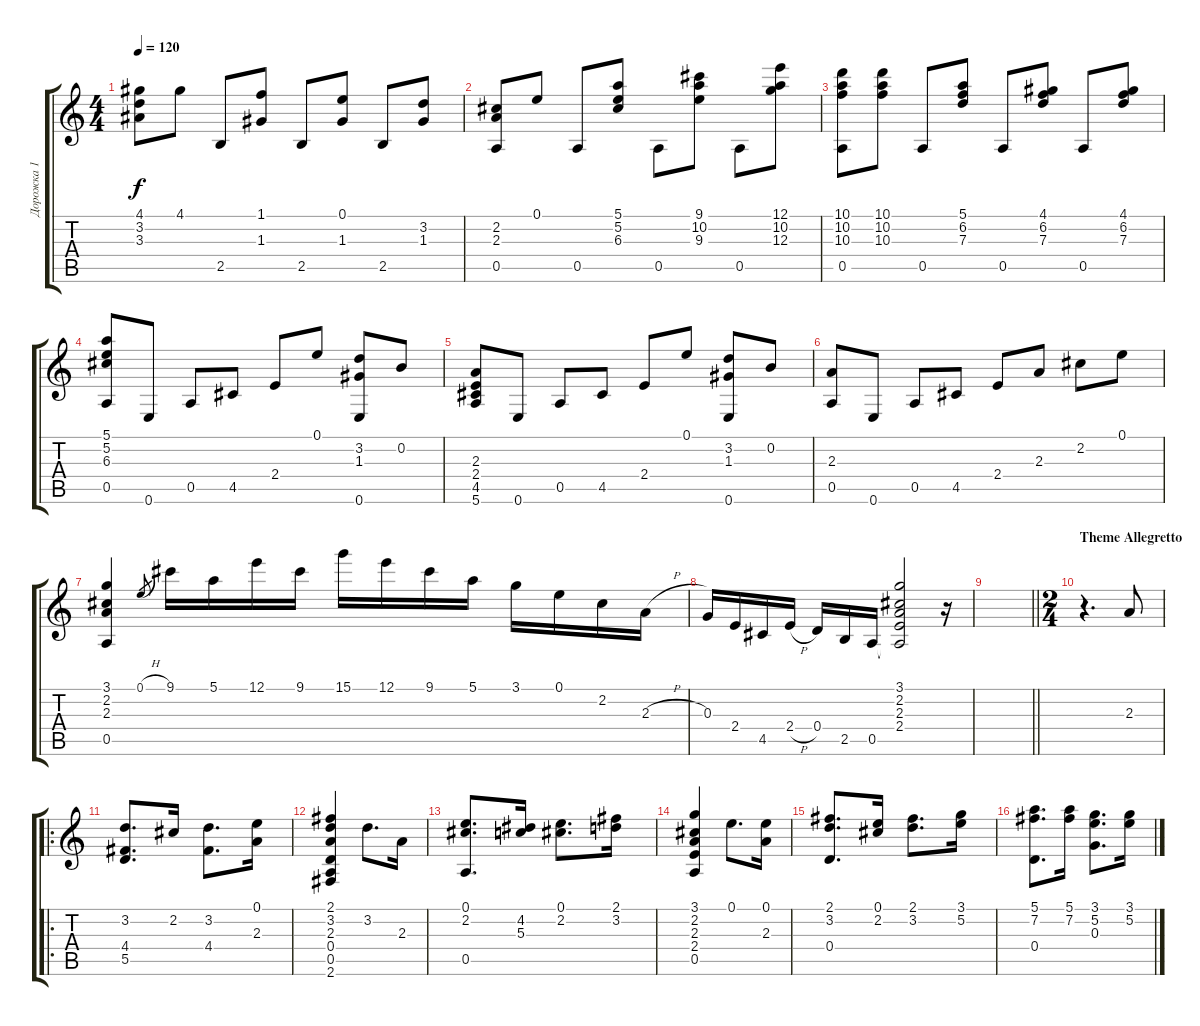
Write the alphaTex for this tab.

\track ("Дорожка 1" "Дорожка 1") {instrument acousticguitarnylon}
\staff {score tabs}
\tuning (E4 B3 G3 D3 A2 E2) {hide}
\ts (4 4)
\tempo 120
\clef g2
\ks c
(4.1 3.2 3.3).8{dy f} 4.1.8 2.5.8 (1.1 1.3).8 2.5.8 (0.1 1.3).8 2.5.8 (3.2 1.3).8 |
(2.2 2.3 0.5).8 0.1.8 0.5.8 (5.1 5.2 6.3).8 0.5.8 (9.1 10.2 9.3).8 0.5.8 (12.1 10.2 12.3).8 |
(10.1 10.2 10.3 0.5).8 (10.1 10.2 10.3).8 0.5.8 (5.1 6.2 7.3).8 0.5.8 (4.1 6.2 7.3).8 0.5.8 (4.1 6.2 7.3).8 |
(5.1 5.2 6.3 0.5).8 0.6.8 0.5.8 4.5.8 2.4.8 0.1.8 (3.2 1.3 0.6).8 0.2.8 |
(2.3 2.4 4.5 5.6).8 0.6.8 0.5.8 4.5.8 2.4.8 0.1.8 (3.2 1.3 0.6).8 0.2.8 |
(2.3 0.5).8 0.6.8 0.5.8 4.5.8 2.4.8 2.3.8 2.2.8 0.1.8 |
(3.1 2.2 2.3 0.5).4 0.1{h}.8{gr} 9.1.16 5.1.16 12.1.16 9.1.16 15.1.16 12.1.16 9.1.16 5.1.16 3.1.16 0.1.16 2.2.16 2.3{h}.16 |
0.3.16 2.4.16 4.5.16 2.4{h}.16 0.4.16 2.5.16 0.5.16 (3.1 2.2 2.3 2.4 0.5{t}).2 r.16 |
\barLineRight lightlight
|
\ts (2 4)
\section ("" "Theme Allegretto")
r.4{d} 2.3.8 |
\ro
(3.2 4.4 5.5).8{d} 2.2.16 (3.2 4.4).8{d} (0.1 2.3).16 |
(2.1 3.2 2.3 0.4 0.5 2.6).4 3.2.8{d} 2.3.16 |
(0.1 2.2 0.5).8{d} (4.2 5.3).16 (0.1 2.2).8{d} (2.1 3.2).16 |
(3.1 2.2 2.3 2.4 0.5).4 0.1.8{d} (0.1 2.3).16 |
(2.1 3.2 0.4).8{d} (0.1 2.2).16 (2.1 3.2).8{d} (3.1 5.2).16 |
(5.1 7.2 0.4).8{d} (5.1 7.2).16 (3.1 5.2 0.3).8{d} (3.1 5.2).16
